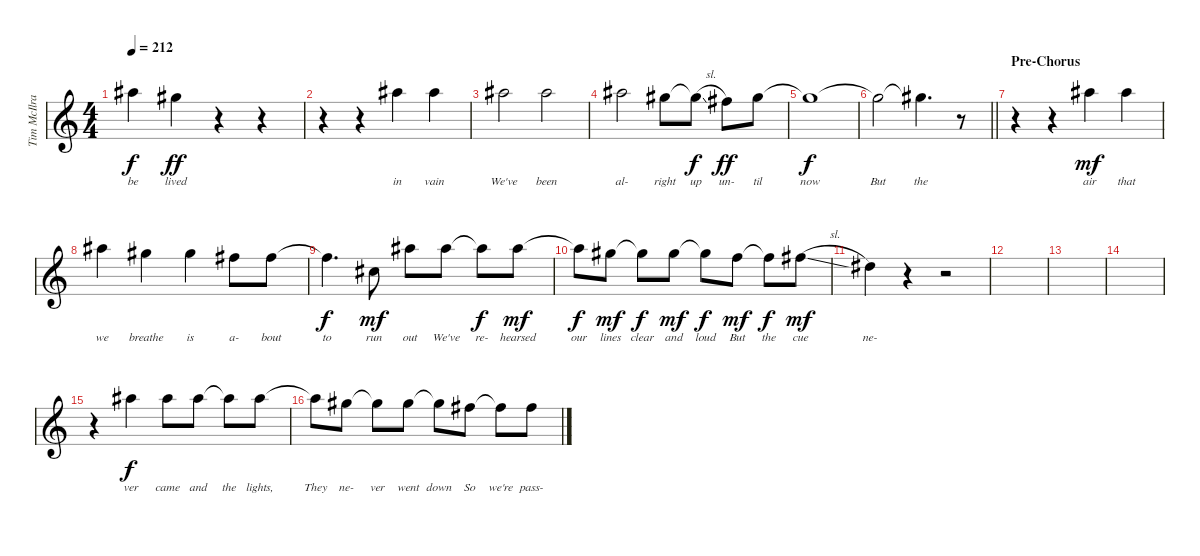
\track ("Tim McIlrath - Vocals" "Tim McIlra") {instrument distortionguitar}
\staff {score}
\tuning (Eb4 Bb3 Gb3 Db3 Ab2 Eb2) {hide}
\ts (4 4)
\tempo 212
\clef g2
\ks c
7.1{t}.4{lyrics (0 "be") lyrics (1 "") lyrics (2 "") lyrics (3 "") lyrics (4 "") dy f} 5.1.4{lyrics (0 "lived") lyrics (1 "") lyrics (2 "") lyrics (3 "") lyrics (4 "") dy ff} r.4 r.4 |
r.4 r.4 7.1.4{lyrics (0 "in") lyrics (1 "") lyrics (2 "") lyrics (3 "") lyrics (4 "")} 7.1.4{lyrics (0 "vain") lyrics (1 "") lyrics (2 "") lyrics (3 "") lyrics (4 "")} |
7.1.2{lyrics (0 "We've") lyrics (1 "") lyrics (2 "") lyrics (3 "") lyrics (4 "")} 7.1.2{lyrics (0 "been") lyrics (1 "") lyrics (2 "") lyrics (3 "") lyrics (4 "")} |
7.1.2{lyrics (0 "al-") lyrics (1 "") lyrics (2 "") lyrics (3 "") lyrics (4 "")} 5.1.8{lyrics (0 "right") lyrics (1 "") lyrics (2 "") lyrics (3 "") lyrics (4 "")} 5.1{sl t}.8{lyrics (0 "up") lyrics (1 "") lyrics (2 "") lyrics (3 "") lyrics (4 "") dy f} 3.1.8{lyrics (0 "un-") lyrics (1 "") lyrics (2 "") lyrics (3 "") lyrics (4 "") dy ff} 5.1.8{lyrics (0 "til") lyrics (1 "") lyrics (2 "") lyrics (3 "") lyrics (4 "")} |
5.1{t}.1{lyrics (0 "now") lyrics (1 "") lyrics (2 "") lyrics (3 "") lyrics (4 "") dy f} |
\barLineRight lightlight
5.1{t}.2{lyrics (0 "But") lyrics (1 "") lyrics (2 "") lyrics (3 "") lyrics (4 "")} 5.1{t}.4{d lyrics (0 "the") lyrics (1 "") lyrics (2 "") lyrics (3 "") lyrics (4 "")} r.8 |
\section ("" "Pre-Chorus")
r.4 r.4 7.1.4{lyrics (0 "air") lyrics (1 "") lyrics (2 "") lyrics (3 "") lyrics (4 "") dy mf} 7.1.4{lyrics (0 "that") lyrics (1 "") lyrics (2 "") lyrics (3 "") lyrics (4 "")} |
7.1.4{lyrics (0 "we") lyrics (1 "") lyrics (2 "") lyrics (3 "") lyrics (4 "")} 5.1.4{lyrics (0 "breathe") lyrics (1 "") lyrics (2 "") lyrics (3 "") lyrics (4 "")} 5.1.4{lyrics (0 "is") lyrics (1 "") lyrics (2 "") lyrics (3 "") lyrics (4 "")} 3.1.8{lyrics (0 "a-") lyrics (1 "") lyrics (2 "") lyrics (3 "") lyrics (4 "")} 3.1.8{lyrics (0 "bout") lyrics (1 "") lyrics (2 "") lyrics (3 "") lyrics (4 "")} |
3.1{t}.4{d lyrics (0 "to") lyrics (1 "") lyrics (2 "") lyrics (3 "") lyrics (4 "") dy f} 3.2.8{lyrics (0 "run") lyrics (1 "") lyrics (2 "") lyrics (3 "") lyrics (4 "") dy mf} 7.1.8{lyrics (0 "out") lyrics (1 "") lyrics (2 "") lyrics (3 "") lyrics (4 "")} 7.1.8{lyrics (0 "We've") lyrics (1 "") lyrics (2 "") lyrics (3 "") lyrics (4 "")} 7.1{t}.8{lyrics (0 "re-") lyrics (1 "") lyrics (2 "") lyrics (3 "") lyrics (4 "") dy f} 7.1.8{lyrics (0 "hearsed") lyrics (1 "") lyrics (2 "") lyrics (3 "") lyrics (4 "") dy mf} |
7.1{t}.8{lyrics (0 "our") lyrics (1 "") lyrics (2 "") lyrics (3 "") lyrics (4 "") dy f} 5.1.8{lyrics (0 "lines") lyrics (1 "") lyrics (2 "") lyrics (3 "") lyrics (4 "") dy mf} 5.1{t}.8{lyrics (0 "clear") lyrics (1 "") lyrics (2 "") lyrics (3 "") lyrics (4 "") dy f} 5.1.8{lyrics (0 "and") lyrics (1 "") lyrics (2 "") lyrics (3 "") lyrics (4 "") dy mf} 5.1{t}.8{lyrics (0 "loud") lyrics (1 "") lyrics (2 "") lyrics (3 "") lyrics (4 "") dy f} 2.1.8{lyrics (0 "But") lyrics (1 "") lyrics (2 "") lyrics (3 "") lyrics (4 "") dy mf} 2.1{t}.8{lyrics (0 "the") lyrics (1 "") lyrics (2 "") lyrics (3 "") lyrics (4 "") dy f} 3.1{sl}.8{lyrics (0 "cue") lyrics (1 "") lyrics (2 "") lyrics (3 "") lyrics (4 "") dy mf} |
0.1.4{lyrics (0 "ne-") lyrics (1 "") lyrics (2 "") lyrics (3 "") lyrics (4 "")} r.4 r.2 |
|
|
|
r.4 7.1.4{lyrics (0 "ver") lyrics (1 "") lyrics (2 "") lyrics (3 "") lyrics (4 "") dy f} 7.1.8{lyrics (0 "came") lyrics (1 "") lyrics (2 "") lyrics (3 "") lyrics (4 "")} 7.1.8{lyrics (0 "and") lyrics (1 "") lyrics (2 "") lyrics (3 "") lyrics (4 "")} 7.1{t}.8{lyrics (0 "the") lyrics (1 "") lyrics (2 "") lyrics (3 "") lyrics (4 "")} 7.1.8{lyrics (0 "lights,") lyrics (1 "") lyrics (2 "") lyrics (3 "") lyrics (4 "")} |
7.1{t}.8{lyrics (0 "They") lyrics (1 "") lyrics (2 "") lyrics (3 "") lyrics (4 "")} 5.1.8{lyrics (0 "ne-") lyrics (1 "") lyrics (2 "") lyrics (3 "") lyrics (4 "")} 5.1{t}.8{lyrics (0 "ver") lyrics (1 "") lyrics (2 "") lyrics (3 "") lyrics (4 "")} 5.1.8{lyrics (0 "went") lyrics (1 "") lyrics (2 "") lyrics (3 "") lyrics (4 "")} 5.1{t}.8{lyrics (0 "down") lyrics (1 "") lyrics (2 "") lyrics (3 "") lyrics (4 "")} 3.1.8{lyrics (0 "So") lyrics (1 "") lyrics (2 "") lyrics (3 "") lyrics (4 "")} 3.1{t}.8{lyrics (0 "we're") lyrics (1 "") lyrics (2 "") lyrics (3 "") lyrics (4 "")} 3.1.8{lyrics (0 "pass-") lyrics (1 "") lyrics (2 "") lyrics (3 "") lyrics (4 "")}
